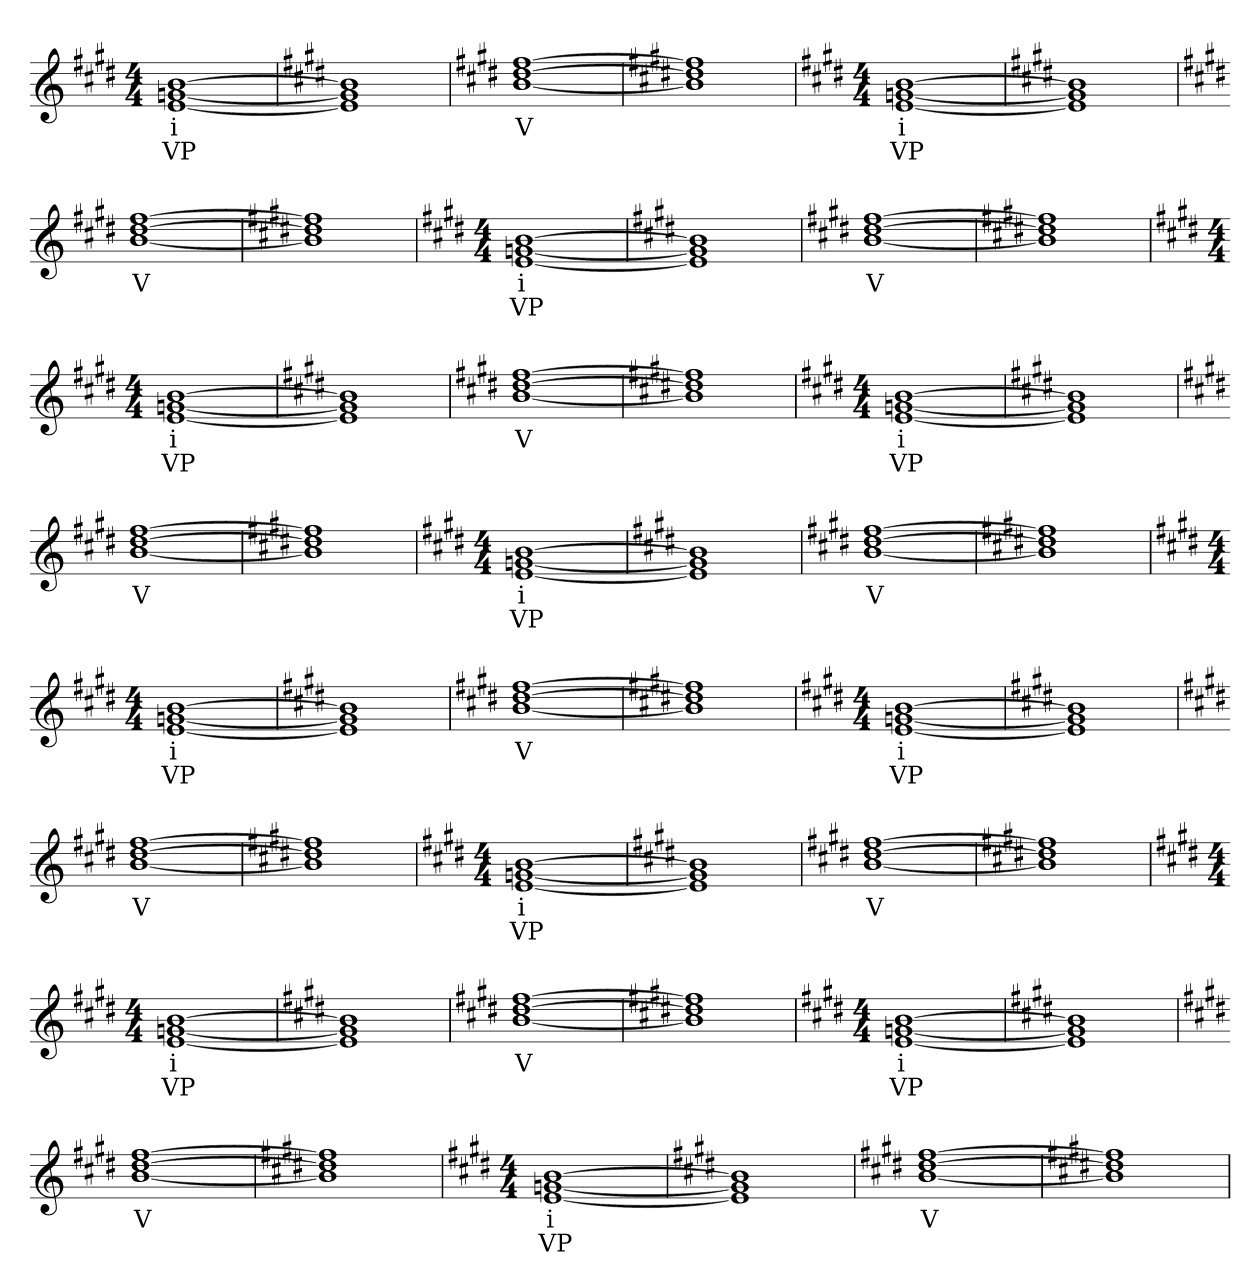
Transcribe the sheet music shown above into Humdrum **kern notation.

**kern	**text	**text
*part1	*part1	*part1
*staff1	*staff1	*staff1
*k[f#c#g#d#]	*	*
*E:	*	*
*M4/4	*	*
=	=	=
[1e [1gn [1b	i	VP
=	=	=
*k[f#c#g#d#]	*	*
*E:	*	*
1e] 1gn] 1b]	.	.
=	=	=
*k[f#c#g#d#]	*	*
*E:	*	*
[1b [1dd# [1ff#	V	.
=	=	=
*k[f#c#g#d#]	*	*
*E:	*	*
1b] 1dd#] 1ff#]	.	.
=	=	=
*k[f#c#g#d#]	*	*
*E:	*	*
*M4/4	*	*
[1e [1gn [1b	i	VP
=	=	=
*k[f#c#g#d#]	*	*
*E:	*	*
1e] 1gn] 1b]	.	.
=	=	=
*k[f#c#g#d#]	*	*
*E:	*	*
[1b [1dd# [1ff#	V	.
=	=	=
*k[f#c#g#d#]	*	*
*E:	*	*
1b] 1dd#] 1ff#]	.	.
=	=	=
*k[f#c#g#d#]	*	*
*E:	*	*
*M4/4	*	*
[1e [1gn [1b	i	VP
=	=	=
*k[f#c#g#d#]	*	*
*E:	*	*
1e] 1gn] 1b]	.	.
=	=	=
*k[f#c#g#d#]	*	*
*E:	*	*
[1b [1dd# [1ff#	V	.
=	=	=
*k[f#c#g#d#]	*	*
*E:	*	*
1b] 1dd#] 1ff#]	.	.
=	=	=
*k[f#c#g#d#]	*	*
*E:	*	*
*M4/4	*	*
[1e [1gn [1b	i	VP
=	=	=
*k[f#c#g#d#]	*	*
*E:	*	*
1e] 1gn] 1b]	.	.
=	=	=
*k[f#c#g#d#]	*	*
*E:	*	*
[1b [1dd# [1ff#	V	.
=	=	=
*k[f#c#g#d#]	*	*
*E:	*	*
1b] 1dd#] 1ff#]	.	.
=	=	=
*k[f#c#g#d#]	*	*
*E:	*	*
*M4/4	*	*
[1e [1gn [1b	i	VP
=	=	=
*k[f#c#g#d#]	*	*
*E:	*	*
1e] 1gn] 1b]	.	.
=	=	=
*k[f#c#g#d#]	*	*
*E:	*	*
[1b [1dd# [1ff#	V	.
=	=	=
*k[f#c#g#d#]	*	*
*E:	*	*
1b] 1dd#] 1ff#]	.	.
=	=	=
*k[f#c#g#d#]	*	*
*E:	*	*
*M4/4	*	*
[1e [1gn [1b	i	VP
=	=	=
*k[f#c#g#d#]	*	*
*E:	*	*
1e] 1gn] 1b]	.	.
=	=	=
*k[f#c#g#d#]	*	*
*E:	*	*
[1b [1dd# [1ff#	V	.
=	=	=
*k[f#c#g#d#]	*	*
*E:	*	*
1b] 1dd#] 1ff#]	.	.
=	=	=
*k[f#c#g#d#]	*	*
*E:	*	*
*M4/4	*	*
[1e [1gn [1b	i	VP
=	=	=
*k[f#c#g#d#]	*	*
*E:	*	*
1e] 1gn] 1b]	.	.
=	=	=
*k[f#c#g#d#]	*	*
*E:	*	*
[1b [1dd# [1ff#	V	.
=	=	=
*k[f#c#g#d#]	*	*
*E:	*	*
1b] 1dd#] 1ff#]	.	.
=	=	=
*k[f#c#g#d#]	*	*
*E:	*	*
*M4/4	*	*
[1e [1gn [1b	i	VP
=	=	=
*k[f#c#g#d#]	*	*
*E:	*	*
1e] 1gn] 1b]	.	.
=	=	=
*k[f#c#g#d#]	*	*
*E:	*	*
[1b [1dd# [1ff#	V	.
=	=	=
*k[f#c#g#d#]	*	*
*E:	*	*
1b] 1dd#] 1ff#]	.	.
=	=	=
*k[f#c#g#d#]	*	*
*E:	*	*
*M4/4	*	*
[1e [1gn [1b	i	VP
=	=	=
*k[f#c#g#d#]	*	*
*E:	*	*
1e] 1gn] 1b]	.	.
=	=	=
*k[f#c#g#d#]	*	*
*E:	*	*
[1b [1dd# [1ff#	V	.
=	=	=
*k[f#c#g#d#]	*	*
*E:	*	*
1b] 1dd#] 1ff#]	.	.
=	=	=
*k[f#c#g#d#]	*	*
*E:	*	*
*M4/4	*	*
[1e [1gn [1b	i	VP
=	=	=
*k[f#c#g#d#]	*	*
*E:	*	*
1e] 1gn] 1b]	.	.
=	=	=
*k[f#c#g#d#]	*	*
*E:	*	*
[1b [1dd# [1ff#	V	.
=	=	=
*k[f#c#g#d#]	*	*
*E:	*	*
1b] 1dd#] 1ff#]	.	.
=	=	=
*k[f#c#g#d#]	*	*
*E:	*	*
*M4/4	*	*
[1e [1gn [1b	i	VP
=	=	=
*k[f#c#g#d#]	*	*
*E:	*	*
1e] 1gn] 1b]	.	.
=	=	=
*k[f#c#g#d#]	*	*
*E:	*	*
[1b [1dd# [1ff#	V	.
=	=	=
*k[f#c#g#d#]	*	*
*E:	*	*
1b] 1dd#] 1ff#]	.	.
=	=	=
*k[f#c#g#d#]	*	*
*E:	*	*
*M4/4	*	*
[1e [1gn [1b	i	VP
=	=	=
*k[f#c#g#d#]	*	*
*E:	*	*
1e] 1gn] 1b]	.	.
=	=	=
*k[f#c#g#d#]	*	*
*E:	*	*
[1b [1dd# [1ff#	V	.
=	=	=
*k[f#c#g#d#]	*	*
*E:	*	*
1b] 1dd#] 1ff#]	.	.
=	=	=
*-	*-	*-
